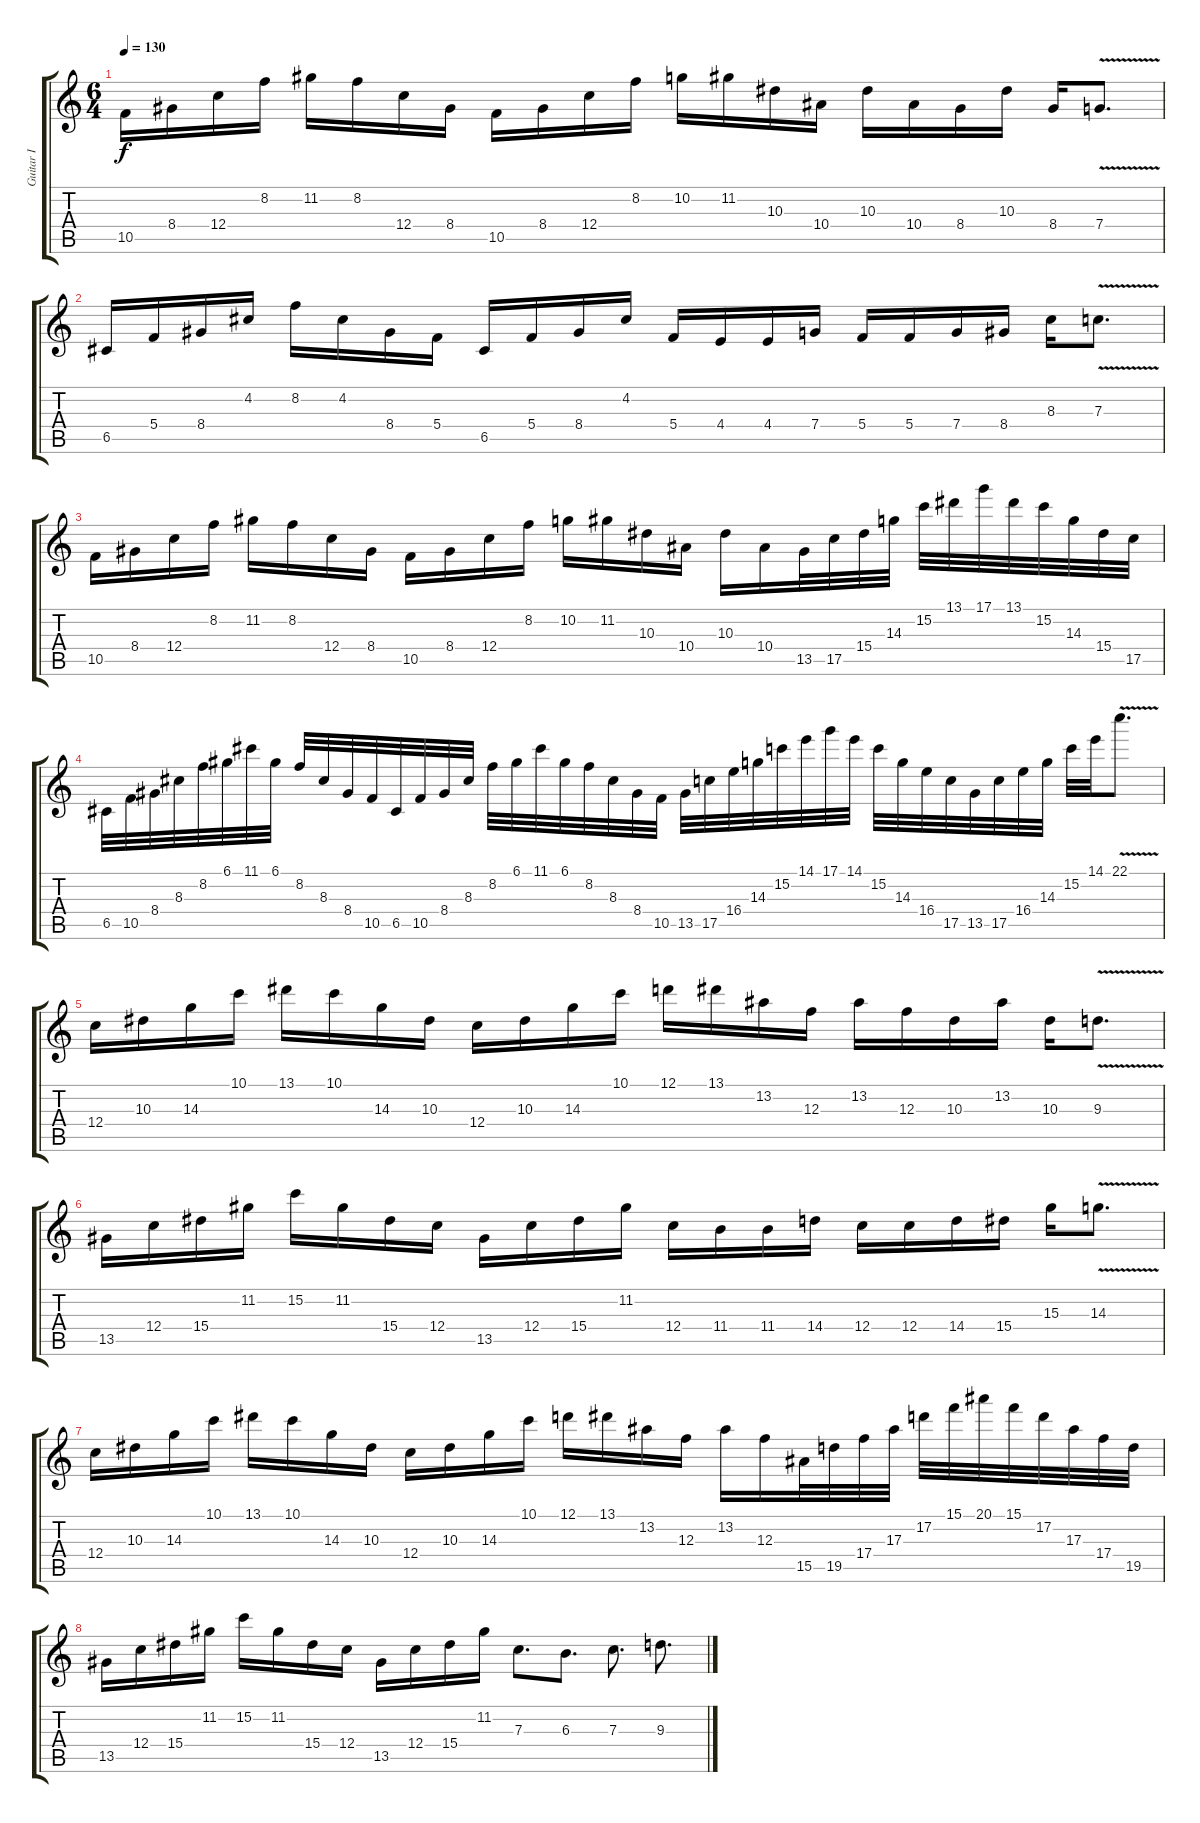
\track ("Guitar I" "Guitar I") {mute instrument distortionguitar}
\staff {score tabs}
\tuning (D4 A3 F3 C3 G2 C2) {hide}
\ts (6 4)
\tempo 130
\clef g2
\ks c
10.5.16{dy f} 8.4.16 12.4.16 8.2.16 11.2.16 8.2.16 12.4.16 8.4.16 10.5.16 8.4.16 12.4.16 8.2.16 10.2.16 11.2.16 10.3.16 10.4.16 10.3.16 10.4.16 8.4.16 10.3.16 8.4.16 7.4{v}.8{d} |
6.5.16 5.4.16 8.4.16 4.2.16 8.2.16 4.2.16 8.4.16 5.4.16 6.5.16 5.4.16 8.4.16 4.2.16 5.4.16 4.4.16 4.4.16 7.4.16 5.4.16 5.4.16 7.4.16 8.4.16 8.3.16 7.3{v}.8{d} |
10.5.16 8.4.16 12.4.16 8.2.16 11.2.16 8.2.16 12.4.16 8.4.16 10.5.16 8.4.16 12.4.16 8.2.16 10.2.16 11.2.16 10.3.16 10.4.16 10.3.16 10.4.16 13.5.32 17.5.32 15.4.32 14.3.32 15.2.32 13.1.32 17.1.32 13.1.32 15.2.32 14.3.32 15.4.32 17.5.32 |
6.5.32 10.5.32 8.4.32 8.3.32 8.2.32 6.1.32 11.1.32 6.1.32 8.2.32 8.3.32 8.4.32 10.5.32 6.5.32 10.5.32 8.4.32 8.3.32 8.2.32 6.1.32 11.1.32 6.1.32 8.2.32 8.3.32 8.4.32 10.5.32 13.5.32 17.5.32 16.4.32 14.3.32 15.2.32 14.1.32 17.1.32 14.1.32 15.2.32 14.3.32 16.4.32 17.5.32 13.5.32 17.5.32 16.4.32 14.3.32 15.2.32 14.1.32 22.1{v}.8{d} |
12.4.16 10.3.16 14.3.16 10.1.16 13.1.16 10.1.16 14.3.16 10.3.16 12.4.16 10.3.16 14.3.16 10.1.16 12.1.16 13.1.16 13.2.16 12.3.16 13.2.16 12.3.16 10.3.16 13.2.16 10.3.16 9.3{v}.8{d} |
13.5.16 12.4.16 15.4.16 11.2.16 15.2.16 11.2.16 15.4.16 12.4.16 13.5.16 12.4.16 15.4.16 11.2.16 12.4.16 11.4.16 11.4.16 14.4.16 12.4.16 12.4.16 14.4.16 15.4.16 15.3.16 14.3{v}.8{d} |
12.4.16 10.3.16 14.3.16 10.1.16 13.1.16 10.1.16 14.3.16 10.3.16 12.4.16 10.3.16 14.3.16 10.1.16 12.1.16 13.1.16 13.2.16 12.3.16 13.2.16 12.3.16 15.5.32 19.5.32 17.4.32 17.3.32 17.2.32 15.1.32 20.1.32 15.1.32 17.2.32 17.3.32 17.4.32 19.5.32 |
13.5.16 12.4.16 15.4.16 11.2.16 15.2.16 11.2.16 15.4.16 12.4.16 13.5.16 12.4.16 15.4.16 11.2.16 7.3.8{d} 6.3.8{d} 7.3.8{d} 9.3.8{d}
